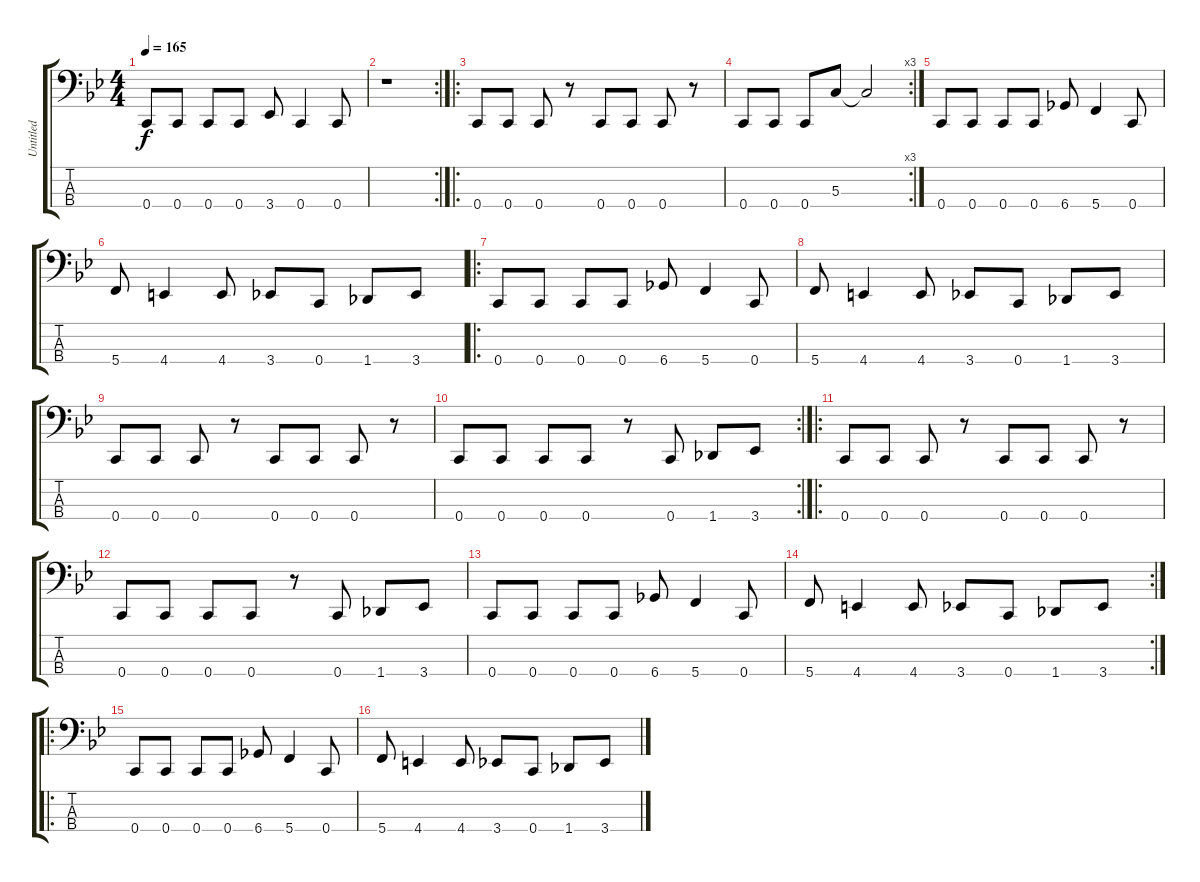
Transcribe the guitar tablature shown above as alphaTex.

\track ("Untitled" "Untitled") {instrument electricbassfinger}
\staff {score tabs}
\tuning (F2 C2 G1 C1) {hide}
\ts (4 4)
\tempo 165
\clef f4
\ks bb
0.4.8{dy f} 0.4.8 0.4.8 0.4.8 3.4.8 0.4.4 0.4.8 |
\rc 2
r.1 |
\ro
0.4.8 0.4.8 0.4.8 r.8 0.4.8 0.4.8 0.4.8 r.8 |
\rc 3
0.4.8 0.4.8 0.4.8 5.3.8 5.3{t}.2 |
0.4.8 0.4.8 0.4.8 0.4.8 6.4.8 5.4.4 0.4.8 |
5.4.8 4.4.4 4.4.8 3.4.8 0.4.8 1.4.8 3.4.8 |
\ro
0.4.8 0.4.8 0.4.8 0.4.8 6.4.8 5.4.4 0.4.8 |
5.4.8 4.4.4 4.4.8 3.4.8 0.4.8 1.4.8 3.4.8 |
0.4.8 0.4.8 0.4.8 r.8 0.4.8 0.4.8 0.4.8 r.8 |
\rc 2
0.4.8 0.4.8 0.4.8 0.4.8 r.8 0.4.8 1.4.8 3.4.8 |
\ro
0.4.8 0.4.8 0.4.8 r.8 0.4.8 0.4.8 0.4.8 r.8 |
0.4.8 0.4.8 0.4.8 0.4.8 r.8 0.4.8 1.4.8 3.4.8 |
0.4.8 0.4.8 0.4.8 0.4.8 6.4.8 5.4.4 0.4.8 |
\rc 2
5.4.8 4.4.4 4.4.8 3.4.8 0.4.8 1.4.8 3.4.8 |
\ro
0.4.8 0.4.8 0.4.8 0.4.8 6.4.8 5.4.4 0.4.8 |
5.4.8 4.4.4 4.4.8 3.4.8 0.4.8 1.4.8 3.4.8
